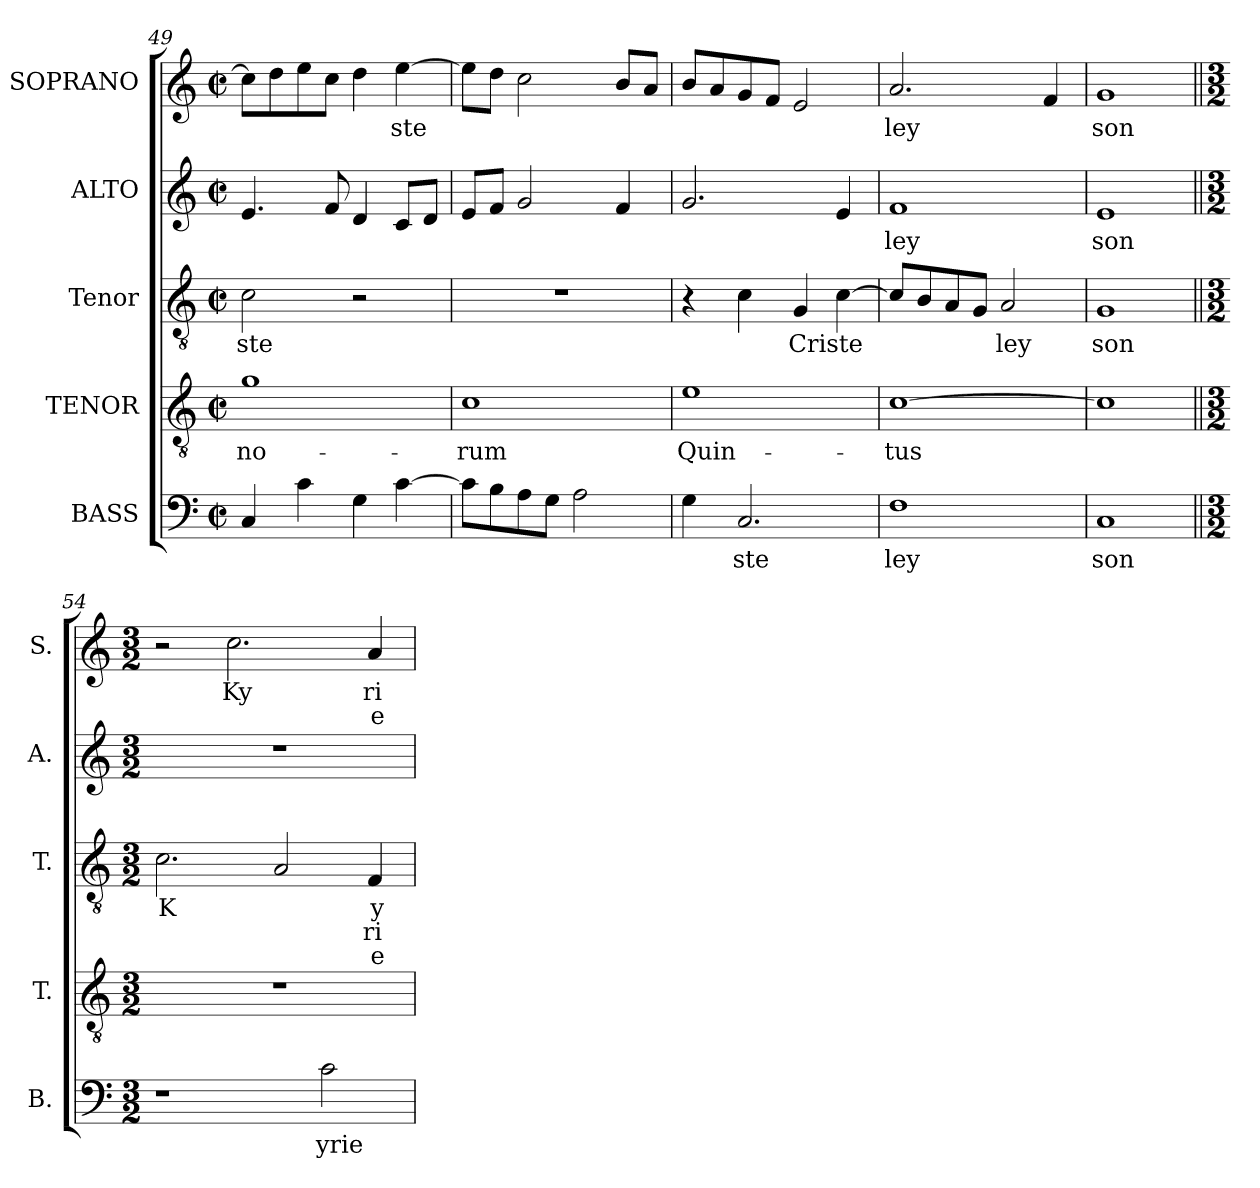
**kern	**text	**kern	**text	**kern	**text	**text	**text	**kern	**text	**kern	**text	**text
*part5	*part5	*part4	*part4	*part3	*part3	*part3	*part3	*part2	*part2	*part1	*part1	*part1
*staff5	*staff5	*staff4	*staff4	*staff3	*staff3	*staff3	*staff3	*staff2	*staff2	*staff1	*staff1	*staff1
*I"BASS	*	*I"TENOR	*	*I"Tenor	*	*	*	*I"ALTO	*	*I"SOPRANO	*	*
*I'B.	*	*I'T.	*	*I'T.	*	*	*	*I'A.	*	*I'S.	*	*
*clefF4	*	*clefGv2	*	*clefGv2	*	*	*	*clefG2	*	*clefG2	*	*
*	*	*ITrd7c12	*	*ITrd7c12	*	*	*	*	*	*	*	*
*k[]	*	*k[]	*	*k[]	*	*	*	*k[]	*	*k[]	*	*
*C:	*	*C:	*	*C:	*	*	*	*C:	*	*C:	*	*
*M2/2	*	*M2/2	*	*M2/2	*	*	*	*M2/2	*	*M2/2	*	*
*met(c|)	*	*met(c|)	*	*met(c|)	*	*	*	*met(c|)	*	*met(c|)	*	*
=49	=49	=49	=49	=49	=49	=49	=49	=49	=49	=49	=49	=49
!	!	!	!LO:LY:b:color=#000000	!	!	!	!	!	!	!	!	!
!	!	!	!	!	!LO:LY:b:color=#000000	!	!	!	!	!	!	!
4Ci/	.	1Gi	-no-	2Ci\	ste	.	.	4.ei/	.	8cci\L]	.	.
.	.	.	.	.	.	.	.	.	.	8ddi\	.	.
4ci\	.	.	.	.	.	.	.	.	.	8eei\	.	.
.	.	.	.	.	.	.	.	8fi/	.	8cci\J	.	.
4Gi\	.	.	.	2r	.	.	.	4di/	.	4ddi\	.	.
!	!	!	!	!	!	!	!	!	!	!	!LO:LY:b:color=#000000	!
[4ci\	.	.	.	.	.	.	.	8ci/L	.	[4eei\	ste	.
.	.	.	.	.	.	.	.	8di/J	.	.	.	.
=50	=50	=50	=50	=50	=50	=50	=50	=50	=50	=50	=50	=50
!	!	!	!LO:LY:b:color=#000000	!	!	!	!	!	!	!	!	!
8ci\L]	.	1Ci	-rum	1r	.	.	.	8ei/L	.	8eei\L]	.	.
8Bi\	.	.	.	.	.	.	.	8fi/J	.	8ddi\J	.	.
8Ai\	.	.	.	.	.	.	.	2gi/	.	2cci\	.	.
8Gi\J	.	.	.	.	.	.	.	.	.	.	.	.
2Ai\	.	.	.	.	.	.	.	.	.	.	.	.
.	.	.	.	.	.	.	.	4fi/	.	8bi/L	.	.
.	.	.	.	.	.	.	.	.	.	8ai/J	.	.
=51	=51	=51	=51	=51	=51	=51	=51	=51	=51	=51	=51	=51
!	!	!	!LO:LY:b:color=#000000	!	!	!	!	!	!	!	!	!
4Gi\	.	1Ei	Quin-	4r	.	.	.	2.gi/	.	8bi/L	.	.
.	.	.	.	.	.	.	.	.	.	8ai/	.	.
!	!LO:LY:b:color=#000000	!	!	!	!	!	!	!	!	!	!	!
2.Ci/	ste	.	.	4Ci\	.	.	.	.	.	8gi/	.	.
.	.	.	.	.	.	.	.	.	.	8fi/J	.	.
!	!	!	!	!	!LO:LY:b:color=#000000	!	!	!	!	!	!	!
.	.	.	.	4GGi/	Criste	.	.	.	.	2ei/	.	.
.	.	.	.	[4Ci\	.	.	.	4ei/	.	.	.	.
!!LO:PB:g=z
=52	=52	=52	=52	=52	=52	=52	=52	=52	=52	=52	=52	=52
!	!LO:LY:b:color=#000000	!	!	!	!	!	!	!	!	!	!	!
!	!	!	!LO:LY:b:color=#000000	!	!	!	!	!	!	!	!	!
!	!	!	!	!	!	!	!	!	!LO:LY:b:color=#000000	!	!	!
!	!	!	!	!	!	!	!	!	!	!	!LO:LY:b:color=#000000	!
1Fi	ley	[1Ci	-tus	8Ci/L]	.	.	.	1fi	ley	2.ai/	ley	.
.	.	.	.	8BBi/	.	.	.	.	.	.	.	.
.	.	.	.	8AAi/	.	.	.	.	.	.	.	.
.	.	.	.	8GGi/J	.	.	.	.	.	.	.	.
!	!	!	!	!	!LO:LY:b:color=#000000	!	!	!	!	!	!	!
.	.	.	.	2AAi/	ley	.	.	.	.	.	.	.
.	.	.	.	.	.	.	.	.	.	4fi/	.	.
=53	=53	=53	=53	=53	=53	=53	=53	=53	=53	=53	=53	=53
!	!LO:LY:b:color=#000000	!	!	!	!	!	!	!	!	!	!	!
!	!	!	!	!	!LO:LY:b:color=#000000	!	!	!	!	!	!	!
!	!	!	!	!	!	!	!	!	!LO:LY:b:color=#000000	!	!	!
!	!	!	!	!	!	!	!	!	!	!	!LO:LY:b:color=#000000	!
1Ci	son	1Ci]	.	1GGi	son	.	.	1ei	son	1gi	son	.
=54||	=54||	=54||	=54||	=54||	=54||	=54||	=54||	=54||	=54||	=54||	=54||	=54||
*M3/2	*	*M3/2	*	*M3/2	*	*	*	*M3/2	*	*M3/2	*	*
!	!LO:LY:b:color=#000000	!LO:N:vis=1	!	!	!	!	!	!	!	!	!	!
!	!	!	!	!	!LO:LY:b:color=#000000	!	!	!LO:N:vis=1	!	!	!	!
1r	K	1.r	.	2.Ci\	K	.	.	1.r	.	2r	.	.
!	!	!	!	!	!	!	!	!	!	!	!LO:LY:b:color=#000000	!
.	.	.	.	.	.	.	.	.	.	2.cci\	Ky	.
.	.	.	.	2AAi/	.	.	.	.	.	.	.	.
!	!LO:LY:b:color=#000000	!	!	!	!	!	!	!	!	!	!	!
2ci\	yrie	.	.	.	.	.	.	.	.	.	.	.
!	!	!	!	!	!LO:LY:b:color=#000000	!LO:LY:b:color=#000000	!LO:LY:b:color=#000000	!	!	!	!	!
!	!	!	!	!	!	!	!	!	!	!	!LO:LY:b:color=#000000	!LO:LY:b:color=#000000
.	.	.	.	4FFi/	y	ri	e	.	.	4ai/	ri	e
=	=	=	=	=	=	=	=	=	=	=	=	=
*-	*-	*-	*-	*-	*-	*-	*-	*-	*-	*-	*-	*-
